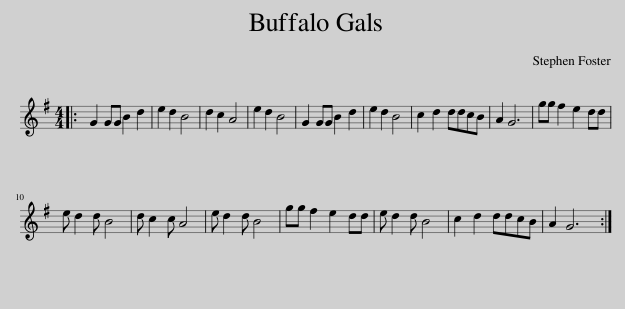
X:1
L:1/8
M:4/4
I:linebreak $
K:G
V:1 treble
V:1
|: G2 GG B2 d2 | e2 d2 B4 | d2 c2 A4 | e2 d2 B4 | G2 GG B2 d2 | %5
 e2 d2 B4 | c2 d2 ddcB | A2 G6 | gg f2 e2 dd |$ e d2 d B4 | %10
 d c2 c A4 | e d2 d B4 | gg f2 e2 dd | e d2 d B4 | c2 d2 ddcB | %15
 A2 G6 :| %16
